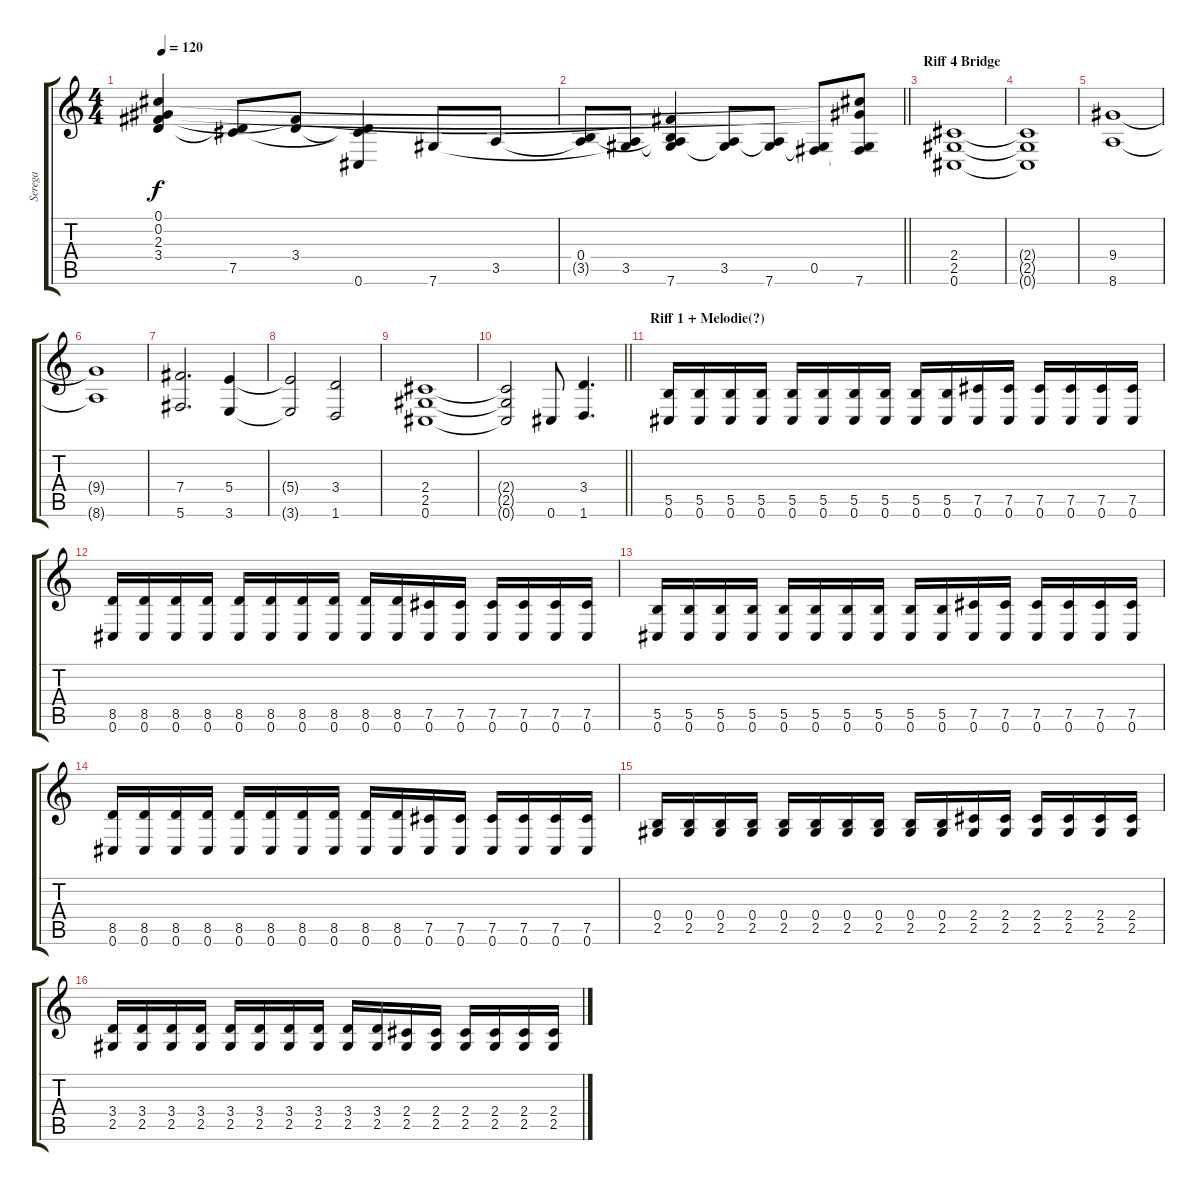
\track ("Serega" "Serega") {instrument distortionguitar}
\staff {score tabs}
\tuning (Db4 Ab3 E3 B2 Gb2 Db2) {hide}
\ts (4 4)
\tempo 120
\clef g2
\ks c
(0.1 0.2 2.3 3.4).4{dy f} (3.4{t} 7.5).8 (2.3{t} 3.4).8 (3.4{t} 7.5{t} 0.6).4 7.6.8 3.5.8 |
\barLineRight lightlight
(0.4 3.5{t}).8 (3.5 7.6{t}).8 (2.3{t} 0.4{t} 3.5{t} 7.6).4 (3.5 7.6{t}).8 (3.5{t} 7.6).8 (0.5 7.6{t}).8 (0.1{t} 0.2{t} 0.5{t} 7.6).8 |
\section ("" "Riff 4 Bridge")
(2.4 2.5 0.6).1 |
(2.4{t} 2.5{t} 0.6{t}).1 |
(9.4 8.6).1 |
(9.4{t} 8.6{t}).1 |
(7.4 5.6).2{d} (5.4 3.6).4 |
(5.4{t} 3.6{t}).2 (3.4 1.6).2 |
(2.4 2.5 0.6).1 |
\barLineRight lightlight
(2.4{t} 2.5{t} 0.6{t}).2 0.6.8 (3.4 1.6).4{d} |
\section ("" "Riff 1 + Melodie(?)")
(5.5 0.6).16 (5.5 0.6).16 (5.5 0.6).16 (5.5 0.6).16 (5.5 0.6).16 (5.5 0.6).16 (5.5 0.6).16 (5.5 0.6).16 (5.5 0.6).16 (5.5 0.6).16 (7.5 0.6).16 (7.5 0.6).16 (7.5 0.6).16 (7.5 0.6).16 (7.5 0.6).16 (7.5 0.6).16 |
(8.5 0.6).16 (8.5 0.6).16 (8.5 0.6).16 (8.5 0.6).16 (8.5 0.6).16 (8.5 0.6).16 (8.5 0.6).16 (8.5 0.6).16 (8.5 0.6).16 (8.5 0.6).16 (7.5 0.6).16 (7.5 0.6).16 (7.5 0.6).16 (7.5 0.6).16 (7.5 0.6).16 (7.5 0.6).16 |
(5.5 0.6).16 (5.5 0.6).16 (5.5 0.6).16 (5.5 0.6).16 (5.5 0.6).16 (5.5 0.6).16 (5.5 0.6).16 (5.5 0.6).16 (5.5 0.6).16 (5.5 0.6).16 (7.5 0.6).16 (7.5 0.6).16 (7.5 0.6).16 (7.5 0.6).16 (7.5 0.6).16 (7.5 0.6).16 |
(8.5 0.6).16 (8.5 0.6).16 (8.5 0.6).16 (8.5 0.6).16 (8.5 0.6).16 (8.5 0.6).16 (8.5 0.6).16 (8.5 0.6).16 (8.5 0.6).16 (8.5 0.6).16 (7.5 0.6).16 (7.5 0.6).16 (7.5 0.6).16 (7.5 0.6).16 (7.5 0.6).16 (7.5 0.6).16 |
(0.4 2.5).16 (0.4 2.5).16 (0.4 2.5).16 (0.4 2.5).16 (0.4 2.5).16 (0.4 2.5).16 (0.4 2.5).16 (0.4 2.5).16 (0.4 2.5).16 (0.4 2.5).16 (2.4 2.5).16 (2.4 2.5).16 (2.4 2.5).16 (2.4 2.5).16 (2.4 2.5).16 (2.4 2.5).16 |
(3.4 2.5).16 (3.4 2.5).16 (3.4 2.5).16 (3.4 2.5).16 (3.4 2.5).16 (3.4 2.5).16 (3.4 2.5).16 (3.4 2.5).16 (3.4 2.5).16 (3.4 2.5).16 (2.4 2.5).16 (2.4 2.5).16 (2.4 2.5).16 (2.4 2.5).16 (2.4 2.5).16 (2.4 2.5).16
